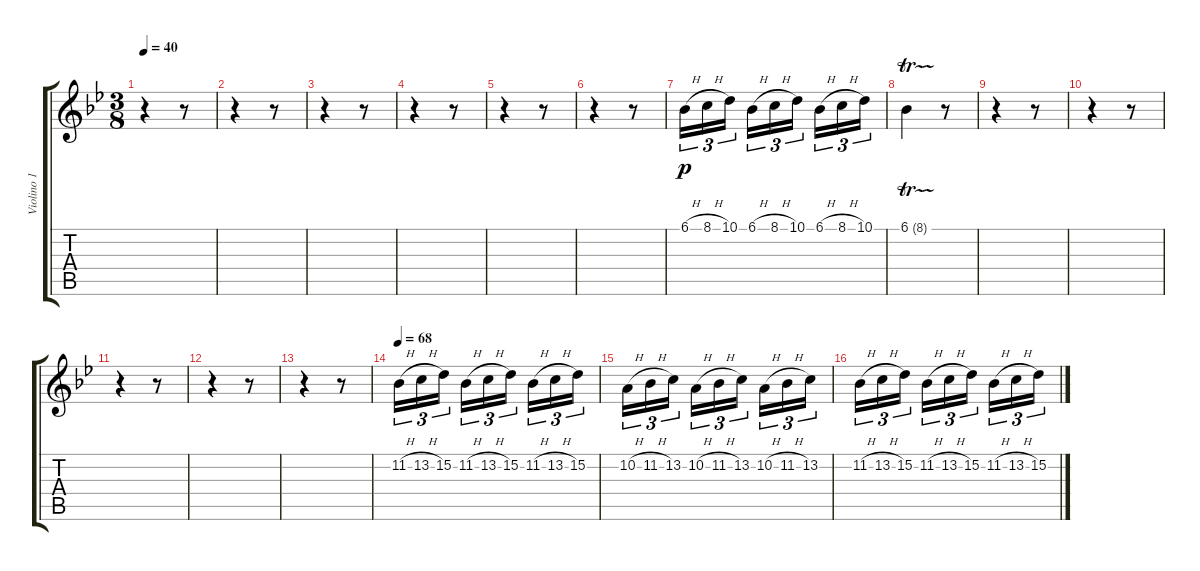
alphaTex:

\track ("Violino 1" "Violino 1") {instrument violin}
\staff {score tabs}
\tuning (E4 B3 G3 D3 A2 E2) {hide}
\ts (3 8)
\tempo 40
\clef g2
\ks bb
r.4{dy p} r.8 |
r.4 r.8 |
r.4 r.8 |
r.4 r.8 |
r.4 r.8 |
r.4 r.8 |
6.1{h}.16{tu (3 2)} 8.1{h}.16{tu (3 2)} 10.1.16{tu (3 2)} 6.1{h}.16{tu (3 2)} 8.1{h}.16{tu (3 2)} 10.1.16{tu (3 2)} 6.1{h}.16{tu (3 2)} 8.1{h}.16{tu (3 2)} 10.1.16{tu (3 2)} |
6.1{tr (8 32)}.4 r.8 |
r.4 r.8 |
r.4 r.8 |
r.4 r.8 |
r.4 r.8 |
r.4 r.8 |
\tempo 68
11.2{h}.16{tu (3 2)} 13.2{h}.16{tu (3 2)} 15.2.16{tu (3 2)} 11.2{h}.16{tu (3 2)} 13.2{h}.16{tu (3 2)} 15.2.16{tu (3 2)} 11.2{h}.16{tu (3 2)} 13.2{h}.16{tu (3 2)} 15.2.16{tu (3 2)} |
10.2{h}.16{tu (3 2)} 11.2{h}.16{tu (3 2)} 13.2.16{tu (3 2)} 10.2{h}.16{tu (3 2)} 11.2{h}.16{tu (3 2)} 13.2.16{tu (3 2)} 10.2{h}.16{tu (3 2)} 11.2{h}.16{tu (3 2)} 13.2.16{tu (3 2)} |
11.2{h}.16{tu (3 2)} 13.2{h}.16{tu (3 2)} 15.2.16{tu (3 2)} 11.2{h}.16{tu (3 2)} 13.2{h}.16{tu (3 2)} 15.2.16{tu (3 2)} 11.2{h}.16{tu (3 2)} 13.2{h}.16{tu (3 2)} 15.2.16{tu (3 2)}
